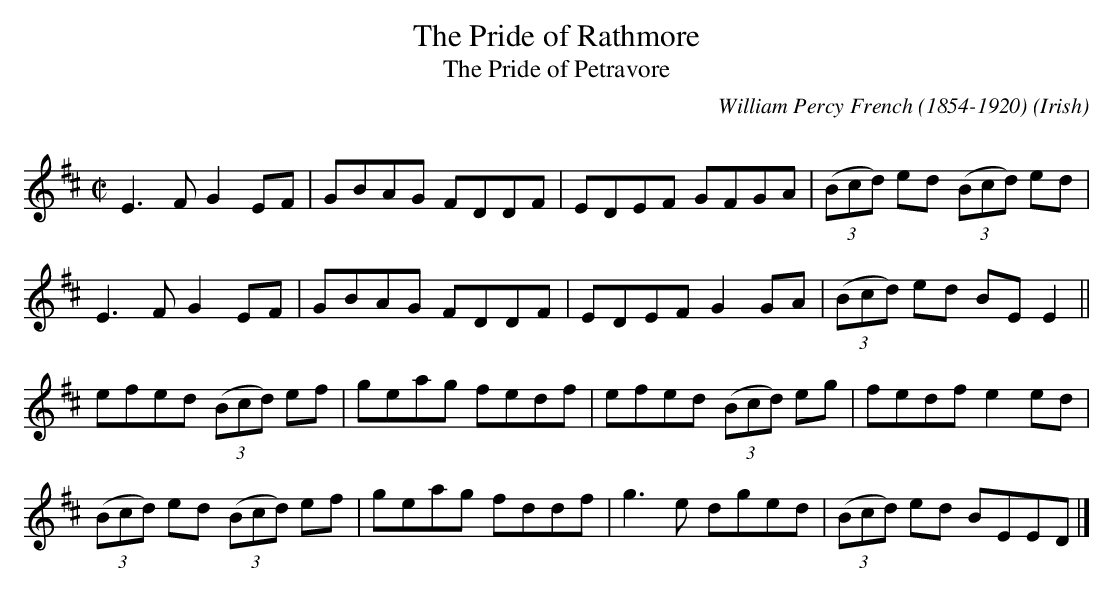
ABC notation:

X:1
T:The Pride of Rathmore
T:The Pride of Petravore
C:William Percy French (1854-1920)
O:Irish
Q:333
L:1/8
M:C|
K:Edor
E3 F G2EF | GBAG FDDF | EDEF GFGA | (3(Bcd) ed (3(Bcd) ed |
E3 F G2EF | GBAG FDDF | EDEF G2 GA | (3(Bcd) ed BE E2 ||
efed (3(Bcd) ef | geag fedf | efed (3(Bcd) eg | fedf e2 ed |
(3(Bcd) ed (3(Bcd) ef | geag fddf | g3 e dged | (3(Bcd) ed BEED |]
